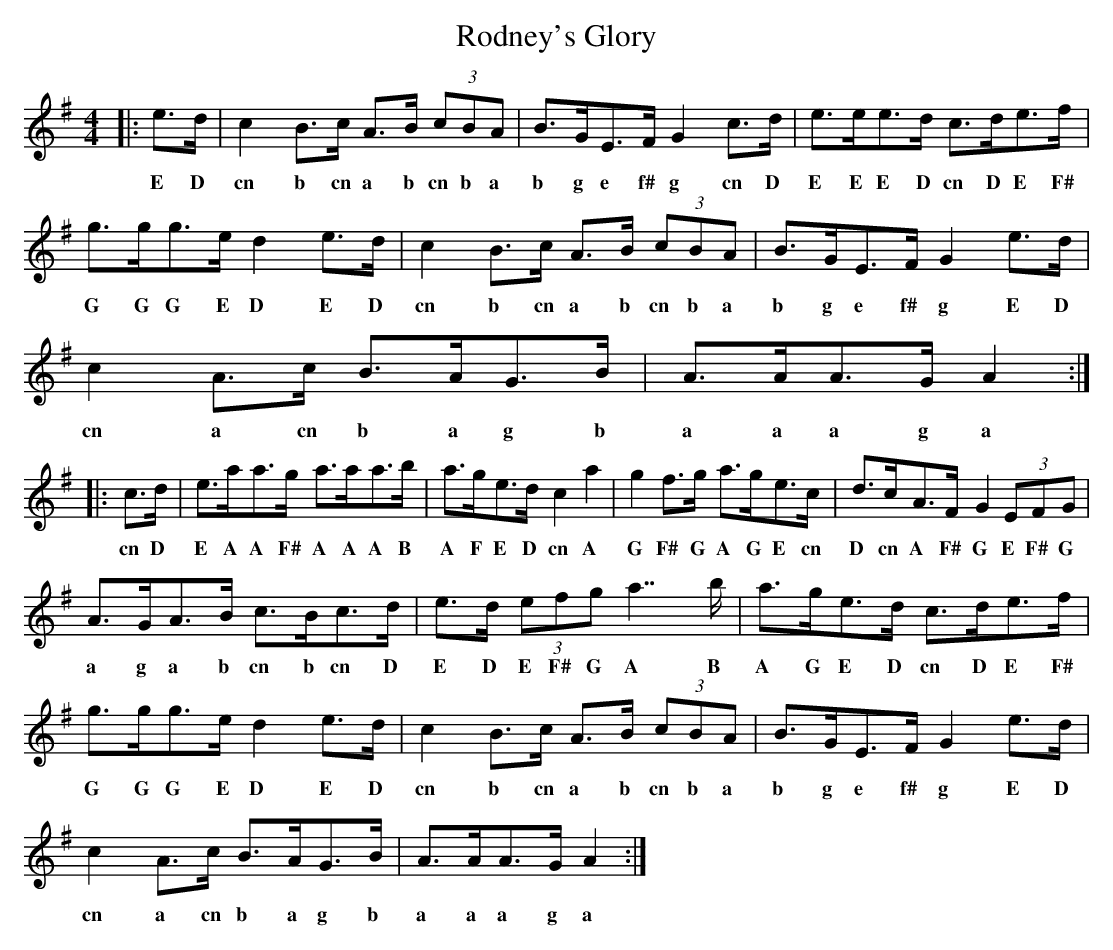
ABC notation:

X:1
T:Rodney's Glory
M:4/4
L:1/8
K:Ador
|:e>d|c2B>c A>B (3cBA|B>GE>F G2c>d|e>ee>d c>de>f|
w:E D cn b cn a b cn b a b g e f# g cn D E E E D cn D E F#
g>gg>e d2 e>d|c2 B>c A>B (3cBA|B>GE>F G2 e>d|
w:G G G E D E D cn b cn a b cn b a b g e f# g E D
c2 A>c B>AG>B|A>AA>G A2:|
w:cn a cn b a g b a a a g a
|:c>d|e>aa>g a>aa>b|a>ge>d c2 a2|g2 f>g a>ge>c|d>cA>F G2 (3EFG|
w:cn D E A A F# A A A B A F E D cn A G F# G A G E cn D cn A F# G E F# G
A>GA>B c>Bc>d|e>d (3efg a2>> b2|a>ge>d c>de>f|
w:a g a b cn b cn D E D E F# G A B A G E D cn D E F#
g>gg>e d2e>d|c2 B>c A>B (3cBA|B>GE>F G2 e>d|
w:G G G E D E D cn b cn a b cn b a b g e f# g E D
c2A>c B>AG>B|A>AA>G A2:|
w:cn a cn b a g b a a a g a
